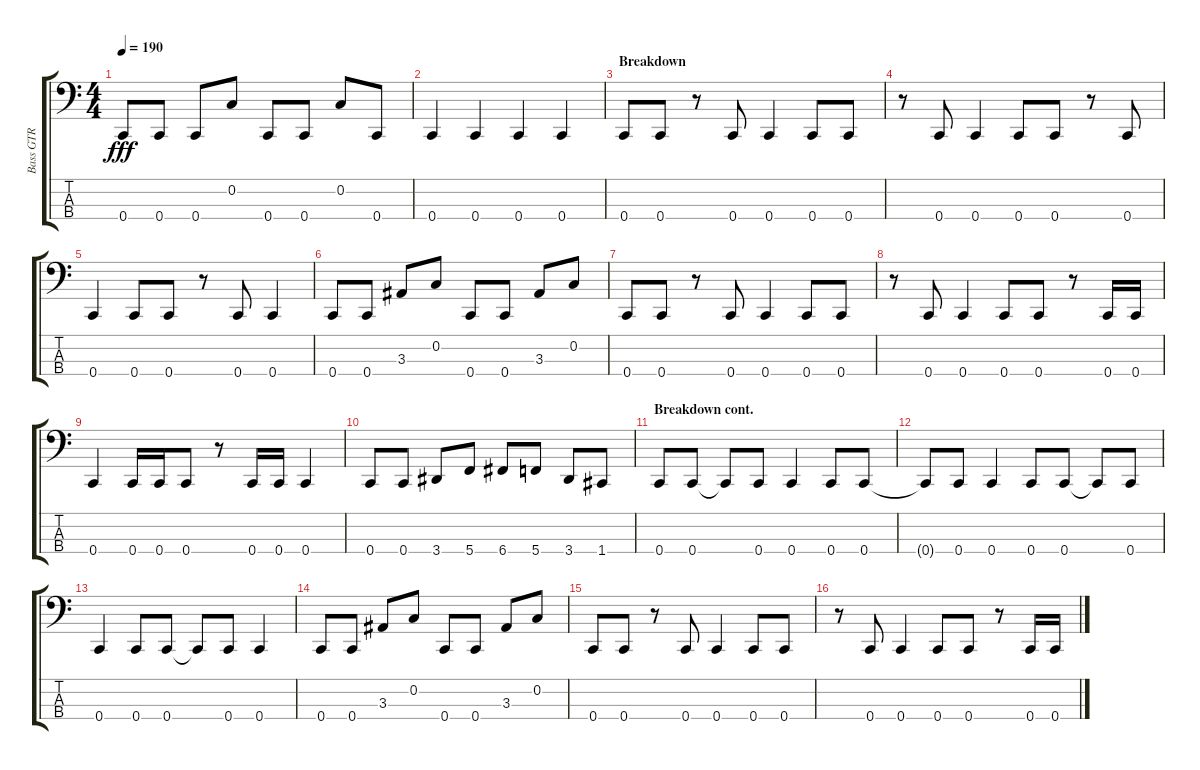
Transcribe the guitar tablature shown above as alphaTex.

\track ("Bass GTR" "Bass GTR") {instrument electricbassfinger}
\staff {score tabs}
\tuning (F2 C2 G1 C1) {hide}
\ts (4 4)
\tempo 190
\clef f4
\ks aminor
0.4.8{dy fff} 0.4.8 0.4.8 0.2.8 0.4.8 0.4.8 0.2.8 0.4.8 |
0.4.4 0.4.4 0.4.4 0.4.4 |
\section ("" "Breakdown")
0.4.8 0.4.8 r.8 0.4.8 0.4.4 0.4.8 0.4.8 |
r.8 0.4.8 0.4.4 0.4.8 0.4.8 r.8 0.4.8 |
0.4.4 0.4.8 0.4.8 r.8 0.4.8 0.4.4 |
0.4.8 0.4.8 3.3.8 0.2.8 0.4.8 0.4.8 3.3.8 0.2.8 |
0.4.8 0.4.8 r.8 0.4.8 0.4.4 0.4.8 0.4.8 |
r.8 0.4.8 0.4.4 0.4.8 0.4.8 r.8 0.4.16 0.4.16 |
0.4.4 0.4.16 0.4.16 0.4.8 r.8 0.4.16 0.4.16 0.4.4 |
0.4.8 0.4.8 3.4.8 5.4.8 6.4.8 5.4.8 3.4.8 1.4.8 |
\section ("" "Breakdown cont.")
0.4.8 0.4.8 0.4{t}.8 0.4.8 0.4.4 0.4.8 0.4.8 |
0.4{t}.8 0.4.8 0.4.4 0.4.8 0.4.8 0.4{t}.8 0.4.8 |
0.4.4 0.4.8 0.4.8 0.4{t}.8 0.4.8 0.4.4 |
0.4.8 0.4.8 3.3.8 0.2.8 0.4.8 0.4.8 3.3.8 0.2.8 |
0.4.8 0.4.8 r.8 0.4.8 0.4.4 0.4.8 0.4.8 |
r.8 0.4.8 0.4.4 0.4.8 0.4.8 r.8 0.4.16 0.4.16
